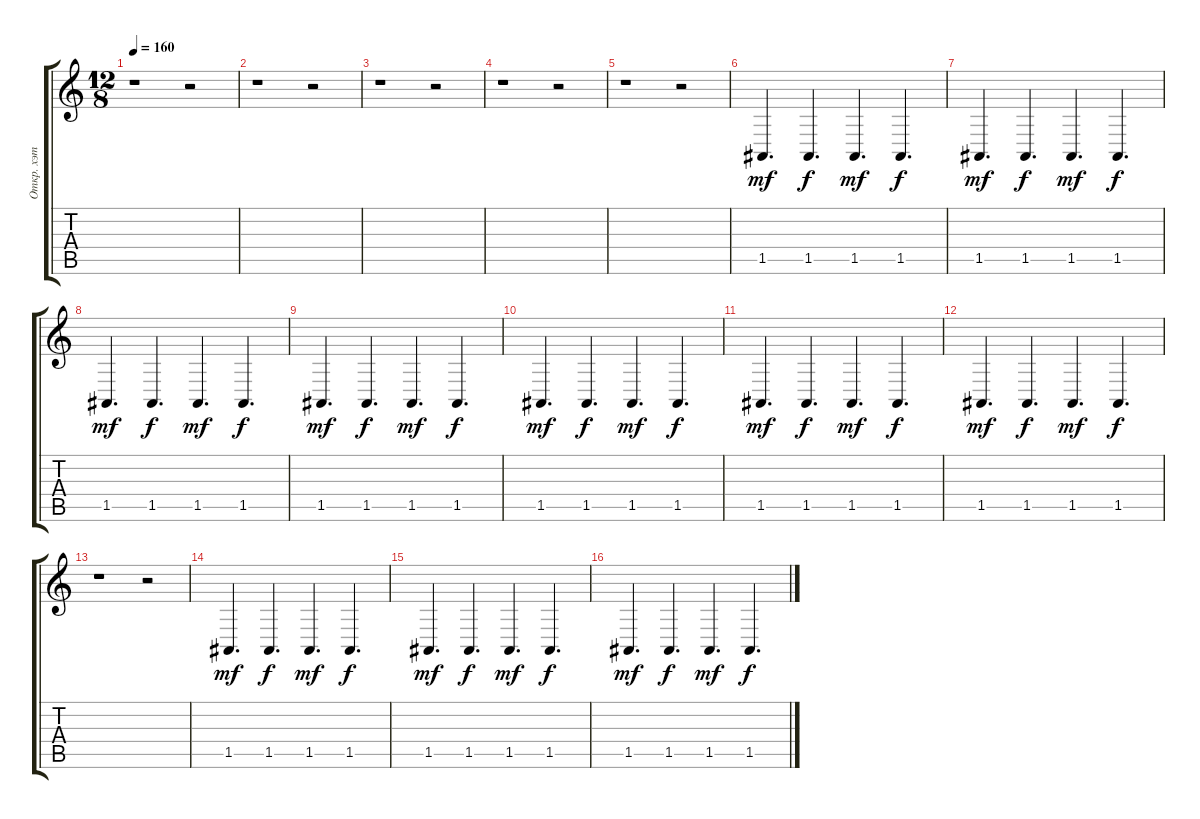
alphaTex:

\track ("Откр. хэт" "Откр. хэт") {instrument acousticgrandpiano}
\staff {score tabs}
\tuning (E4 B3 G3 D3 A2 E2) {hide}
\ts (12 8)
\tempo 160
\clef g2
\ks c
r.1{dy f} r.2 |
r.1 r.2 |
r.1 r.2 |
r.1 r.2 |
r.1 r.2 |
1.5.4{d dy mf} 1.5.4{d dy f} 1.5.4{d dy mf} 1.5.4{d dy f} |
1.5.4{d dy mf} 1.5.4{d dy f} 1.5.4{d dy mf} 1.5.4{d dy f} |
1.5.4{d dy mf} 1.5.4{d dy f} 1.5.4{d dy mf} 1.5.4{d dy f} |
1.5.4{d dy mf} 1.5.4{d dy f} 1.5.4{d dy mf} 1.5.4{d dy f} |
1.5.4{d dy mf} 1.5.4{d dy f} 1.5.4{d dy mf} 1.5.4{d dy f} |
1.5.4{d dy mf} 1.5.4{d dy f} 1.5.4{d dy mf} 1.5.4{d dy f} |
1.5.4{d dy mf} 1.5.4{d dy f} 1.5.4{d dy mf} 1.5.4{d dy f} |
r.1 r.2 |
1.5.4{d dy mf} 1.5.4{d dy f} 1.5.4{d dy mf} 1.5.4{d dy f} |
1.5.4{d dy mf} 1.5.4{d dy f} 1.5.4{d dy mf} 1.5.4{d dy f} |
1.5.4{d dy mf} 1.5.4{d dy f} 1.5.4{d dy mf} 1.5.4{d dy f}
